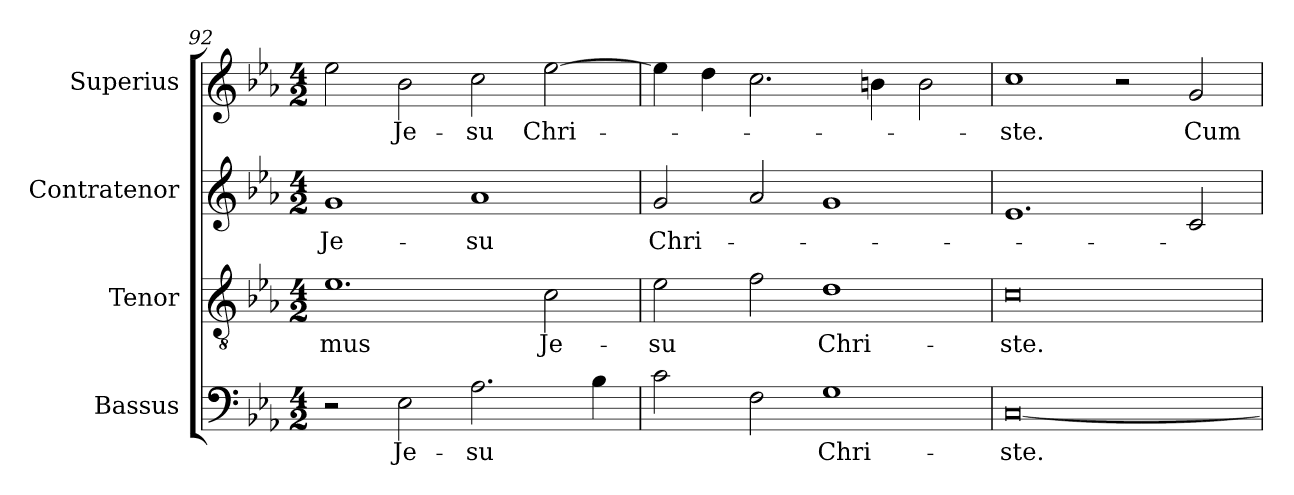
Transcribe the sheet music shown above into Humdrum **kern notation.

**kern	**text	**kern	**text	**kern	**text	**kern	**text
*part4	*part4	*part3	*part3	*part2	*part2	*part1	*part1
*staff4	*staff4	*staff3	*staff3	*staff2	*staff2	*staff1	*staff1
*I"Bassus	*	*I"Tenor	*	*I"Contratenor	*	*I"Superius	*
*I'B.	*	*I'T.	*	*	*	*	*
*clefF4	*	*clefGv2	*	*clefG2	*	*clefG2	*
*	*	*ITrd7c12	*	*ITrd7c12	*	*	*
*k[b-e-a-]	*	*k[b-e-a-]	*	*k[b-e-a-]	*	*k[b-e-a-]	*
*E-:	*	*E-:	*	*E-:	*	*E-:	*
*M4/2	*	*M4/2	*	*M4/2	*	*M4/2	*
=92	=92	=92	=92	=92	=92	=92	=92
!	!	!	!LO:LY:b:color=#000000	!	!	!	!
!	!	!	!	!	!LO:LY:b:color=#000000	!	!
2r	.	1.E-i	-mus	1Gi	Je-	2ee-i\	.
!	!LO:LY:b:color=#000000	!	!	!	!	!	!
!	!	!	!	!	!	!	!LO:LY:b:color=#000000
2E-i\	Je-	.	.	.	.	2b-i\	Je-
!	!LO:LY:b:color=#000000	!	!	!	!	!	!
!	!	!	!	!	!LO:LY:b:color=#000000	!	!
!	!	!	!	!	!	!	!LO:LY:b:color=#000000
2.A-i\	-su	.	.	1A-i	-su	2cci\	-su
!	!	!	!LO:LY:b:color=#000000	!	!	!	!
!	!	!	!	!	!	!	!LO:LY:b:color=#000000
.	.	2Ci\	Je-	.	.	[>2ee-i\	Chri-
4B-i\	.	.	.	.	.	.	.
=93	=93	=93	=93	=93	=93	=93	=93
!	!	!	!LO:LY:b:color=#000000	!	!	!	!
!	!	!	!	!	!LO:LY:b:color=#000000	!	!
2ci\	.	2E-i\	-su	2Gi/	Chri-	4ee-i\]	.
.	.	.	.	.	.	4ddi\	.
2Fi\	.	2Fi\	.	2A-i/	.	2.cci\	.
!	!LO:LY:b:color=#000000	!	!	!	!	!	!
!	!	!	!LO:LY:b:color=#000000	!	!	!	!
1Gi	Chri-	1Di	Chri-	1Gi	.	.	.
.	.	.	.	.	.	4bi\	.
.	.	.	.	.	.	2bi\	.
!!LO:PB:g=z
=94	=94	=94	=94	=94	=94	=94	=94
!	!LO:LY:b:color=#000000	!	!	!	!	!	!
!	!	!	!LO:LY:b:color=#000000	!	!	!	!
!	!	!	!	!	!	!	!LO:LY:b:color=#000000
[<0Ci	-ste.	0Ci	-ste.	1.E-i	.	1cci	-ste.
.	.	.	.	.	.	2r	.
!	!	!	!	!	!	!	!LO:LY:b:color=#000000
.	.	.	.	2Ci/	.	2gi/	Cum
=	=	=	=	=	=	=	=
*-	*-	*-	*-	*-	*-	*-	*-
